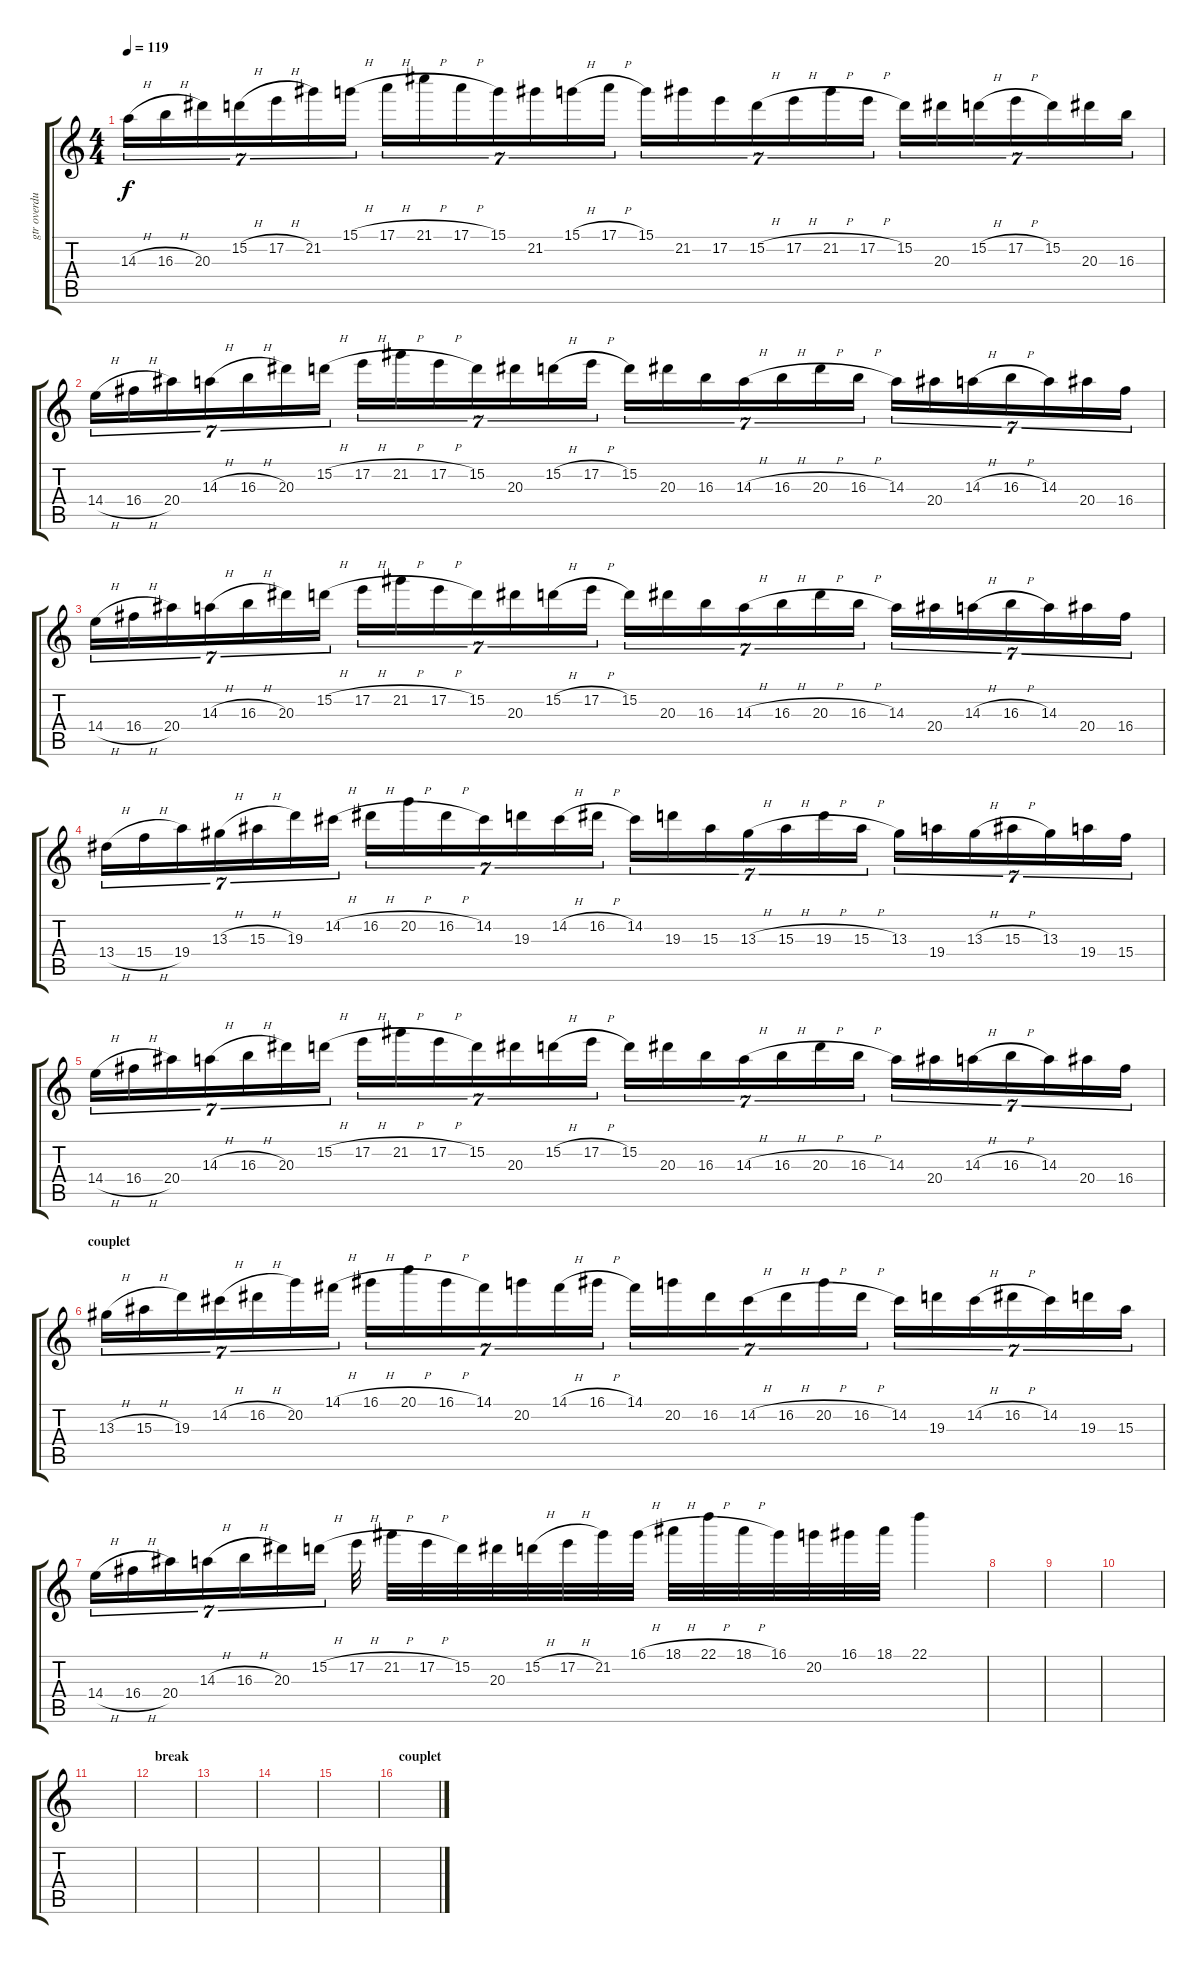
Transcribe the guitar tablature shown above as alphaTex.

\track ("gtr overdub*" "gtr overdu") {instrument overdrivenguitar}
\staff {score tabs}
\tuning (E4 B3 G3 D3 A2 E2) {hide}
\ts (4 4)
\tempo 119
\clef g2
\ks c
14.3{h}.16{tu (7 4) dy f} 16.3{h}.16{tu (7 4)} 20.3.16{tu (7 4)} 15.2{h}.16{tu (7 4)} 17.2{h}.16{tu (7 4)} 21.2.16{tu (7 4)} 15.1{h}.16{tu (7 4)} 17.1{h}.16{tu (7 4)} 21.1{h}.16{tu (7 4)} 17.1{h}.16{tu (7 4)} 15.1.16{tu (7 4)} 21.2.16{tu (7 4)} 15.1{h}.16{tu (7 4)} 17.1{h}.16{tu (7 4)} 15.1.16{tu (7 4)} 21.2.16{tu (7 4)} 17.2.16{tu (7 4)} 15.2{h}.16{tu (7 4)} 17.2{h}.16{tu (7 4)} 21.2{h}.16{tu (7 4)} 17.2{h}.16{tu (7 4)} 15.2.16{tu (7 4)} 20.3.16{tu (7 4)} 15.2{h}.16{tu (7 4)} 17.2{h}.16{tu (7 4)} 15.2.16{tu (7 4)} 20.3.16{tu (7 4)} 16.3.16{tu (7 4)} |
14.4{h}.16{tu (7 4)} 16.4{h}.16{tu (7 4)} 20.4.16{tu (7 4)} 14.3{h}.16{tu (7 4)} 16.3{h}.16{tu (7 4)} 20.3.16{tu (7 4)} 15.2{h}.16{tu (7 4)} 17.2{h}.16{tu (7 4)} 21.2{h}.16{tu (7 4)} 17.2{h}.16{tu (7 4)} 15.2.16{tu (7 4)} 20.3.16{tu (7 4)} 15.2{h}.16{tu (7 4)} 17.2{h}.16{tu (7 4)} 15.2.16{tu (7 4)} 20.3.16{tu (7 4)} 16.3.16{tu (7 4)} 14.3{h}.16{tu (7 4)} 16.3{h}.16{tu (7 4)} 20.3{h}.16{tu (7 4)} 16.3{h}.16{tu (7 4)} 14.3.16{tu (7 4)} 20.4.16{tu (7 4)} 14.3{h}.16{tu (7 4)} 16.3{h}.16{tu (7 4)} 14.3.16{tu (7 4)} 20.4.16{tu (7 4)} 16.4.16{tu (7 4)} |
14.4{h}.16{tu (7 4)} 16.4{h}.16{tu (7 4)} 20.4.16{tu (7 4)} 14.3{h}.16{tu (7 4)} 16.3{h}.16{tu (7 4)} 20.3.16{tu (7 4)} 15.2{h}.16{tu (7 4)} 17.2{h}.16{tu (7 4)} 21.2{h}.16{tu (7 4)} 17.2{h}.16{tu (7 4)} 15.2.16{tu (7 4)} 20.3.16{tu (7 4)} 15.2{h}.16{tu (7 4)} 17.2{h}.16{tu (7 4)} 15.2.16{tu (7 4)} 20.3.16{tu (7 4)} 16.3.16{tu (7 4)} 14.3{h}.16{tu (7 4)} 16.3{h}.16{tu (7 4)} 20.3{h}.16{tu (7 4)} 16.3{h}.16{tu (7 4)} 14.3.16{tu (7 4)} 20.4.16{tu (7 4)} 14.3{h}.16{tu (7 4)} 16.3{h}.16{tu (7 4)} 14.3.16{tu (7 4)} 20.4.16{tu (7 4)} 16.4.16{tu (7 4)} |
13.4{h}.16{tu (7 4)} 15.4{h}.16{tu (7 4)} 19.4.16{tu (7 4)} 13.3{h}.16{tu (7 4)} 15.3{h}.16{tu (7 4)} 19.3.16{tu (7 4)} 14.2{h}.16{tu (7 4)} 16.2{h}.16{tu (7 4)} 20.2{h}.16{tu (7 4)} 16.2{h}.16{tu (7 4)} 14.2.16{tu (7 4)} 19.3.16{tu (7 4)} 14.2{h}.16{tu (7 4)} 16.2{h}.16{tu (7 4)} 14.2.16{tu (7 4)} 19.3.16{tu (7 4)} 15.3.16{tu (7 4)} 13.3{h}.16{tu (7 4)} 15.3{h}.16{tu (7 4)} 19.3{h}.16{tu (7 4)} 15.3{h}.16{tu (7 4)} 13.3.16{tu (7 4)} 19.4.16{tu (7 4)} 13.3{h}.16{tu (7 4)} 15.3{h}.16{tu (7 4)} 13.3.16{tu (7 4)} 19.4.16{tu (7 4)} 15.4.16{tu (7 4)} |
14.4{h}.16{tu (7 4)} 16.4{h}.16{tu (7 4)} 20.4.16{tu (7 4)} 14.3{h}.16{tu (7 4)} 16.3{h}.16{tu (7 4)} 20.3.16{tu (7 4)} 15.2{h}.16{tu (7 4)} 17.2{h}.16{tu (7 4)} 21.2{h}.16{tu (7 4)} 17.2{h}.16{tu (7 4)} 15.2.16{tu (7 4)} 20.3.16{tu (7 4)} 15.2{h}.16{tu (7 4)} 17.2{h}.16{tu (7 4)} 15.2.16{tu (7 4)} 20.3.16{tu (7 4)} 16.3.16{tu (7 4)} 14.3{h}.16{tu (7 4)} 16.3{h}.16{tu (7 4)} 20.3{h}.16{tu (7 4)} 16.3{h}.16{tu (7 4)} 14.3.16{tu (7 4)} 20.4.16{tu (7 4)} 14.3{h}.16{tu (7 4)} 16.3{h}.16{tu (7 4)} 14.3.16{tu (7 4)} 20.4.16{tu (7 4)} 16.4.16{tu (7 4)} |
\section ("" "couplet")
13.3{h}.16{tu (7 4)} 15.3{h}.16{tu (7 4)} 19.3.16{tu (7 4)} 14.2{h}.16{tu (7 4)} 16.2{h}.16{tu (7 4)} 20.2.16{tu (7 4)} 14.1{h}.16{tu (7 4)} 16.1{h}.16{tu (7 4)} 20.1{h}.16{tu (7 4)} 16.1{h}.16{tu (7 4)} 14.1.16{tu (7 4)} 20.2.16{tu (7 4)} 14.1{h}.16{tu (7 4)} 16.1{h}.16{tu (7 4)} 14.1.16{tu (7 4)} 20.2.16{tu (7 4)} 16.2.16{tu (7 4)} 14.2{h}.16{tu (7 4)} 16.2{h}.16{tu (7 4)} 20.2{h}.16{tu (7 4)} 16.2{h}.16{tu (7 4)} 14.2.16{tu (7 4)} 19.3.16{tu (7 4)} 14.2{h}.16{tu (7 4)} 16.2{h}.16{tu (7 4)} 14.2.16{tu (7 4)} 19.3.16{tu (7 4)} 15.3.16{tu (7 4)} |
14.4{h}.16{tu (7 4)} 16.4{h}.16{tu (7 4)} 20.4.16{tu (7 4)} 14.3{h}.16{tu (7 4)} 16.3{h}.16{tu (7 4)} 20.3.16{tu (7 4)} 15.2{h}.16{tu (7 4)} 17.2{h}.32 21.2{h}.32 17.2{h}.32 15.2.32 20.3.32 15.2{h}.32 17.2{h}.32 21.2.32 16.1{h}.32 18.1{h}.32 22.1{h}.32 18.1{h}.32 16.1.32 20.2.32 16.1.32 18.1.32 22.1.4 |
|
|
|
|
\section ("" "break")
|
|
|
|
\section ("" "couplet")
